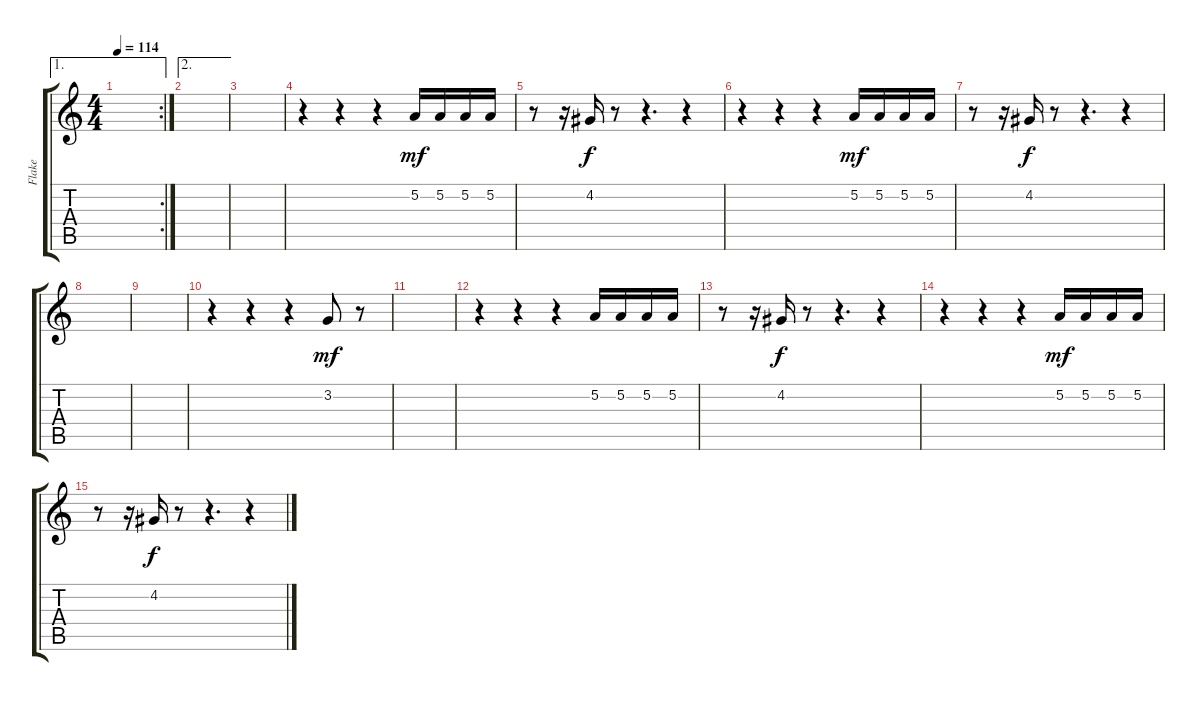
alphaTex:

\track ("Flake" "Flake") {instrument lead3calliope}
\staff {score tabs}
\tuning (A4 E4 C4 G3 D3 A2) {hide}
\ae 1
\rc 2
\ts (4 4)
\tempo 114
\clef g2
\ks c
|
\ae 2
|
|
r.4 r.4 r.4 5.2.16{dy mf} 5.2.16 5.2.16 5.2.16 |
r.8 r.16 4.2.16{dy f} r.8 r.4{d} r.4 |
r.4 r.4 r.4 5.2.16{dy mf} 5.2.16 5.2.16 5.2.16 |
r.8 r.16 4.2.16{dy f} r.8 r.4{d} r.4 |
|
|
r.4 r.4 r.4 3.2.8{dy mf} r.8 |
|
r.4 r.4 r.4 5.2.16 5.2.16 5.2.16 5.2.16 |
r.8 r.16 4.2.16{dy f} r.8 r.4{d} r.4 |
r.4 r.4 r.4 5.2.16{dy mf} 5.2.16 5.2.16 5.2.16 |
r.8 r.16 4.2.16{dy f} r.8 r.4{d} r.4
